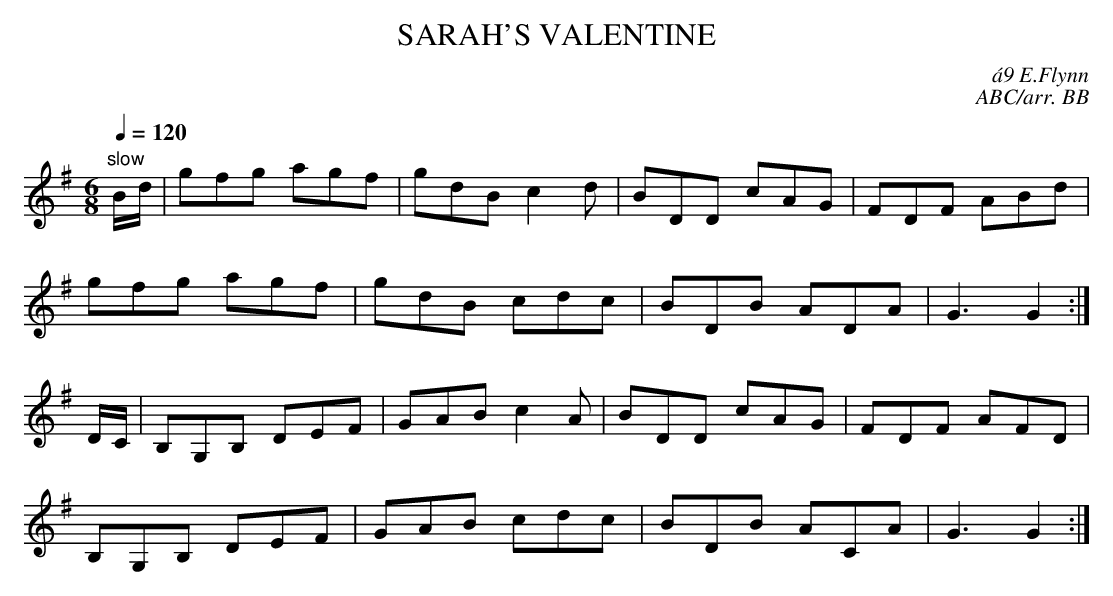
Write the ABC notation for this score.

X:1
T:SARAH'S VALENTINE
C:\'a9 E.Flynn
C:ABC/arr. BB
M:6/8
Q:1/4=120
L:1/8
K:G
"slow"
B/d/|gfg agf|gdB c2d|BDD cAG|FDF ABd|
gfg agf|gdB cdc|BDB ADA|G3 G2:|
D/C/|B,G,B, DEF|GAB c2A|BDD cAG|FDF AFD|
B,G,B, DEF|GAB cdc|BDB ACA|G3 G2:|
